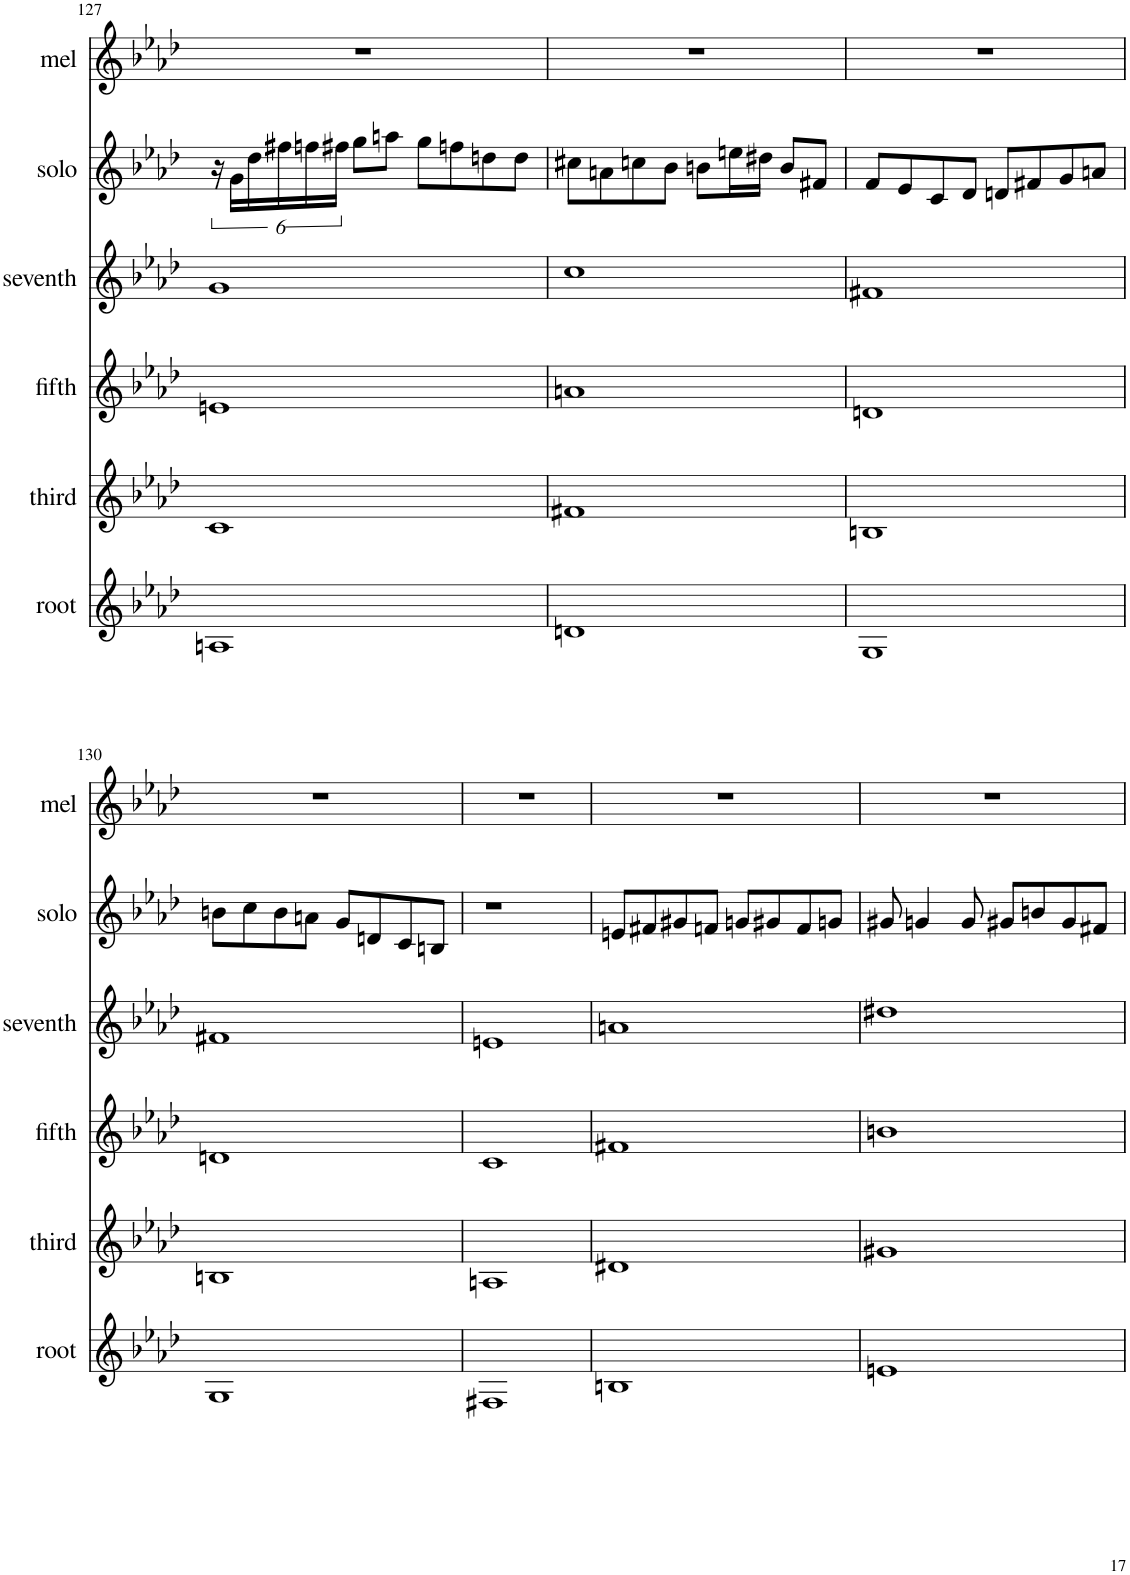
**kern	**kern	**kern	**kern	**kern	**kern
*part6	*part5	*part4	*part3	*part2	*part1
*staff6	*staff5	*staff4	*staff3	*staff2	*staff1
*I"root	*I"third	*I"fifth	*I"seventh	*I"solo	*I"mel
*I'root	*I'third	*I'fifth	*I'seventh	*I'solo	*I'mel
!!LO:PB:g=z
*clefG2	*clefG2	*clefG2	*clefG2	*clefG2	*clefG2
*k[b-e-a-d-]	*k[b-e-a-d-]	*k[b-e-a-d-]	*k[b-e-a-d-]	*k[b-e-a-d-]	*k[b-e-a-d-]
*M4/4	*M4/4	*M4/4	*M4/4	*M4/4	*M4/4
=127	=127	=127	=127	=127	=127
1An	1c	1en	1g	24r	1r
.	.	.	.	24g\LL	.
.	.	.	.	24dd-\	.
.	.	.	.	24ff#X\	.
.	.	.	.	24ffn\	.
.	.	.	.	24ff#X\JJ	.
.	.	.	.	8gg\L	.
.	.	.	.	8aan\J	.
.	.	.	.	8gg\L	.
.	.	.	.	8ffn\	.
.	.	.	.	8ddn\	.
.	.	.	.	8dd\J	.
=128	=128	=128	=128	=128	=128
1dn	1f#X	1an	1cc	8cc#X\L	1r
.	.	.	.	8an\	.
.	.	.	.	8ccn\	.
.	.	.	.	8b-\J	.
.	.	.	.	8bn\L	.
.	.	.	.	16een\L	.
.	.	.	.	16dd#X\JJ	.
.	.	.	.	8b/L	.
.	.	.	.	8f#X/J	.
=129	=129	=129	=129	=129	=129
1G	1Bn	1dn	1f#X	8f/L	1r
.	.	.	.	8e-/	.
.	.	.	.	8c/	.
.	.	.	.	8d-/J	.
.	.	.	.	8dn/L	.
.	.	.	.	8f#X/	.
.	.	.	.	8g/	.
.	.	.	.	8an/J	.
!!LO:LB:g=z
=130	=130	=130	=130	=130	=130
1G	1Bn	1dn	1f#X	8bn\L	1r
.	.	.	.	8cc\	.
.	.	.	.	8b\	.
.	.	.	.	8an\J	.
.	.	.	.	8g/L	.
.	.	.	.	8dn/	.
.	.	.	.	8c/	.
.	.	.	.	8Bn/J	.
=131	=131	=131	=131	=131	=131
1F#X	1An	1c	1en	1r	1r
=132	=132	=132	=132	=132	=132
1Bn	1d#X	1f#X	1an	8en/L	1r
.	.	.	.	8f#X/	.
.	.	.	.	8g#X/	.
.	.	.	.	8fn/J	.
.	.	.	.	8gn/L	.
.	.	.	.	8g#X/	.
.	.	.	.	8f/	.
.	.	.	.	8gn/J	.
=133	=133	=133	=133	=133	=133
1en	1g#X	1bn	1dd#X	8g#X/	1r
.	.	.	.	4gn/	.
.	.	.	.	8g/	.
.	.	.	.	8g#X/L	.
.	.	.	.	8bn/	.
.	.	.	.	8g#/	.
.	.	.	.	8f#X/J	.
=	=	=	=	=	=
*-	*-	*-	*-	*-	*-
